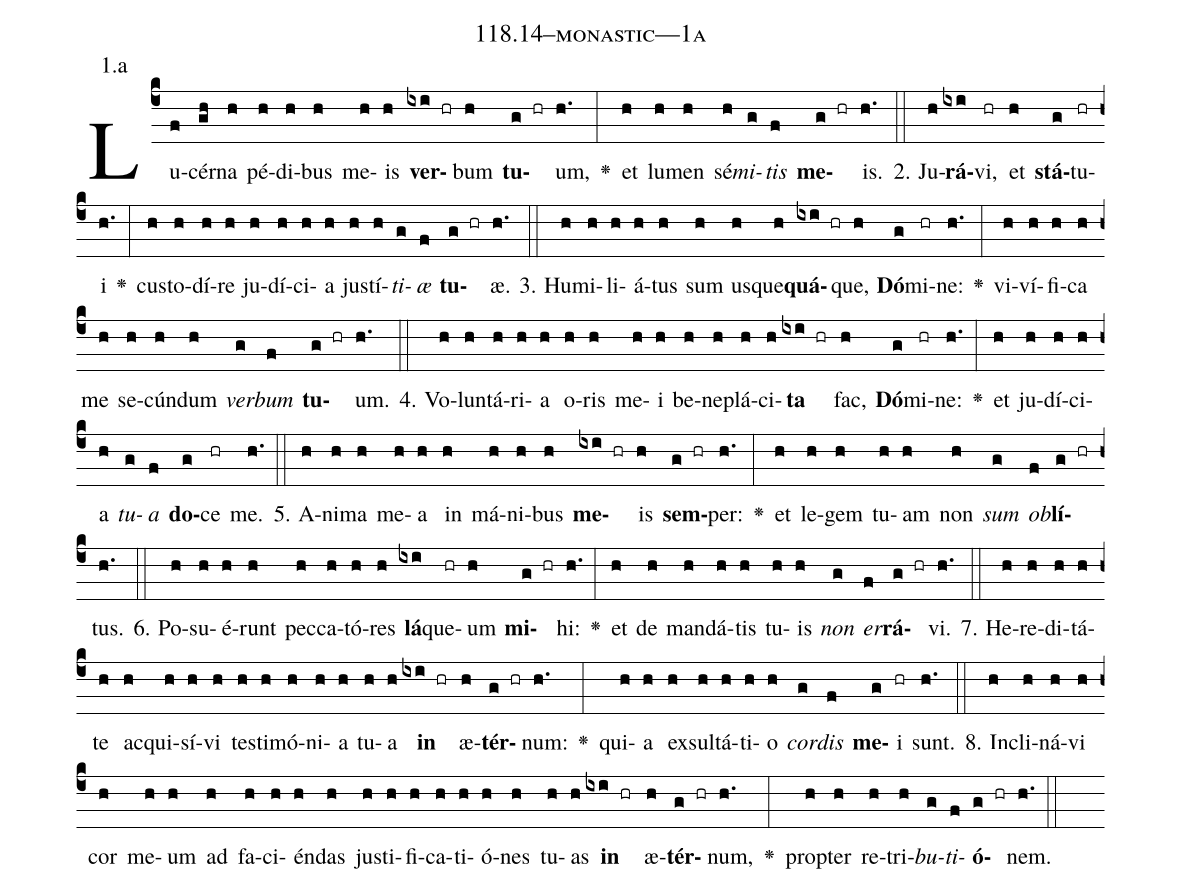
name: 118.14--monastic---1a;
annotation: 1.a;
%%
(c4)Lu(f)cér(gh)na(h) pé(h)di(h)bus(h) me(h)is(h) <b>ver</b>(ixi hr)bum(h) <b>tu</b>(g hr)um,(h.) <v>\greheightstar</v>(:) et(h) lu(h)men(h) sé(h)<i>mi</i>(g)<i>tis</i>(f) <b>me</b>(g hr)is.(h.) (::)
2. Ju(h)<b>rá</b>(ixi)vi,(hr) et(h) <b>stá</b>(g)tu(hr)i(h.) <v>\greheightstar</v>(:) cus(h)to(h)dí(h)re(h) ju(h)dí(h)ci(h)a(h) jus(h)tí(h)<i>ti</i>(g)<i>æ</i>(f) <b>tu</b>(g hr)æ.(h.) (::)
3. Hu(h)mi(h)li(h)á(h)tus(h) sum(h) us(h)que(h)<b>quá</b>(ixi hr)que,(h) <b>Dó</b>(g)mi(hr)ne:(h.) <v>\greheightstar</v>(:) vi(h)ví(h)fi(h)ca(h) me(h) se(h)cún(h)dum(h) <i>ver</i>(g)<i>bum</i>(f) <b>tu</b>(g hr)um.(h.) (::)
4. Vo(h)lun(h)tá(h)ri(h)a(h) o(h)ris(h) me(h)i(h) be(h)ne(h)plá(h)ci(h)<b>ta</b>(ixi hr) fac,(h) <b>Dó</b>(g)mi(hr)ne:(h.) <v>\greheightstar</v>(:) et(h) ju(h)dí(h)ci(h)a(h) <i>tu</i>(g)<i>a</i>(f) <b>do</b>(g)ce(hr) me.(h.) (::)
5. A(h)ni(h)ma(h) me(h)a(h) in(h) má(h)ni(h)bus(h) <b>me</b>(ixi hr)is(h) <b>sem</b>(g hr)per:(h.) <v>\greheightstar</v>(:) et(h) le(h)gem(h) tu(h)am(h) non(h) <i>sum</i>(g) <i>ob</i>(f)<b>lí</b>(g hr)tus.(h.) (::)
6. Po(h)su(h)é(h)runt(h) pec(h)ca(h)tó(h)res(h) <b>lá</b>(ixi)que(hr)um(h) <b>mi</b>(g hr)hi:(h.) <v>\greheightstar</v>(:) et(h) de(h) man(h)dá(h)tis(h) tu(h)is(h) <i>non</i>(g) <i>er</i>(f)<b>rá</b>(g hr)vi.(h.) (::)
7. He(h)re(h)di(h)tá(h)te(h) ac(h)qui(h)sí(h)vi(h) tes(h)ti(h)mó(h)ni(h)a(h) tu(h)a(h) <b>in</b>(ixi hr) æ(h)<b>tér</b>(g hr)num:(h.) <v>\greheightstar</v>(:) qui(h)a(h) ex(h)sul(h)tá(h)ti(h)o(h) <i>cor</i>(g)<i>dis</i>(f) <b>me</b>(g)i(hr) sunt.(h.) (::)
8. In(h)cli(h)ná(h)vi(h) cor(h) me(h)um(h) ad(h) fa(h)ci(h)én(h)das(h) jus(h)ti(h)fi(h)ca(h)ti(h)ó(h)nes(h) tu(h)as(h) <b>in</b>(ixi hr) æ(h)<b>tér</b>(g hr)num,(h.) <v>\greheightstar</v>(:) prop(h)ter(h) re(h)tri(h)<i>bu</i>(g)<i>ti</i>(f)<b>ó</b>(g hr)nem.(h.) (::)
